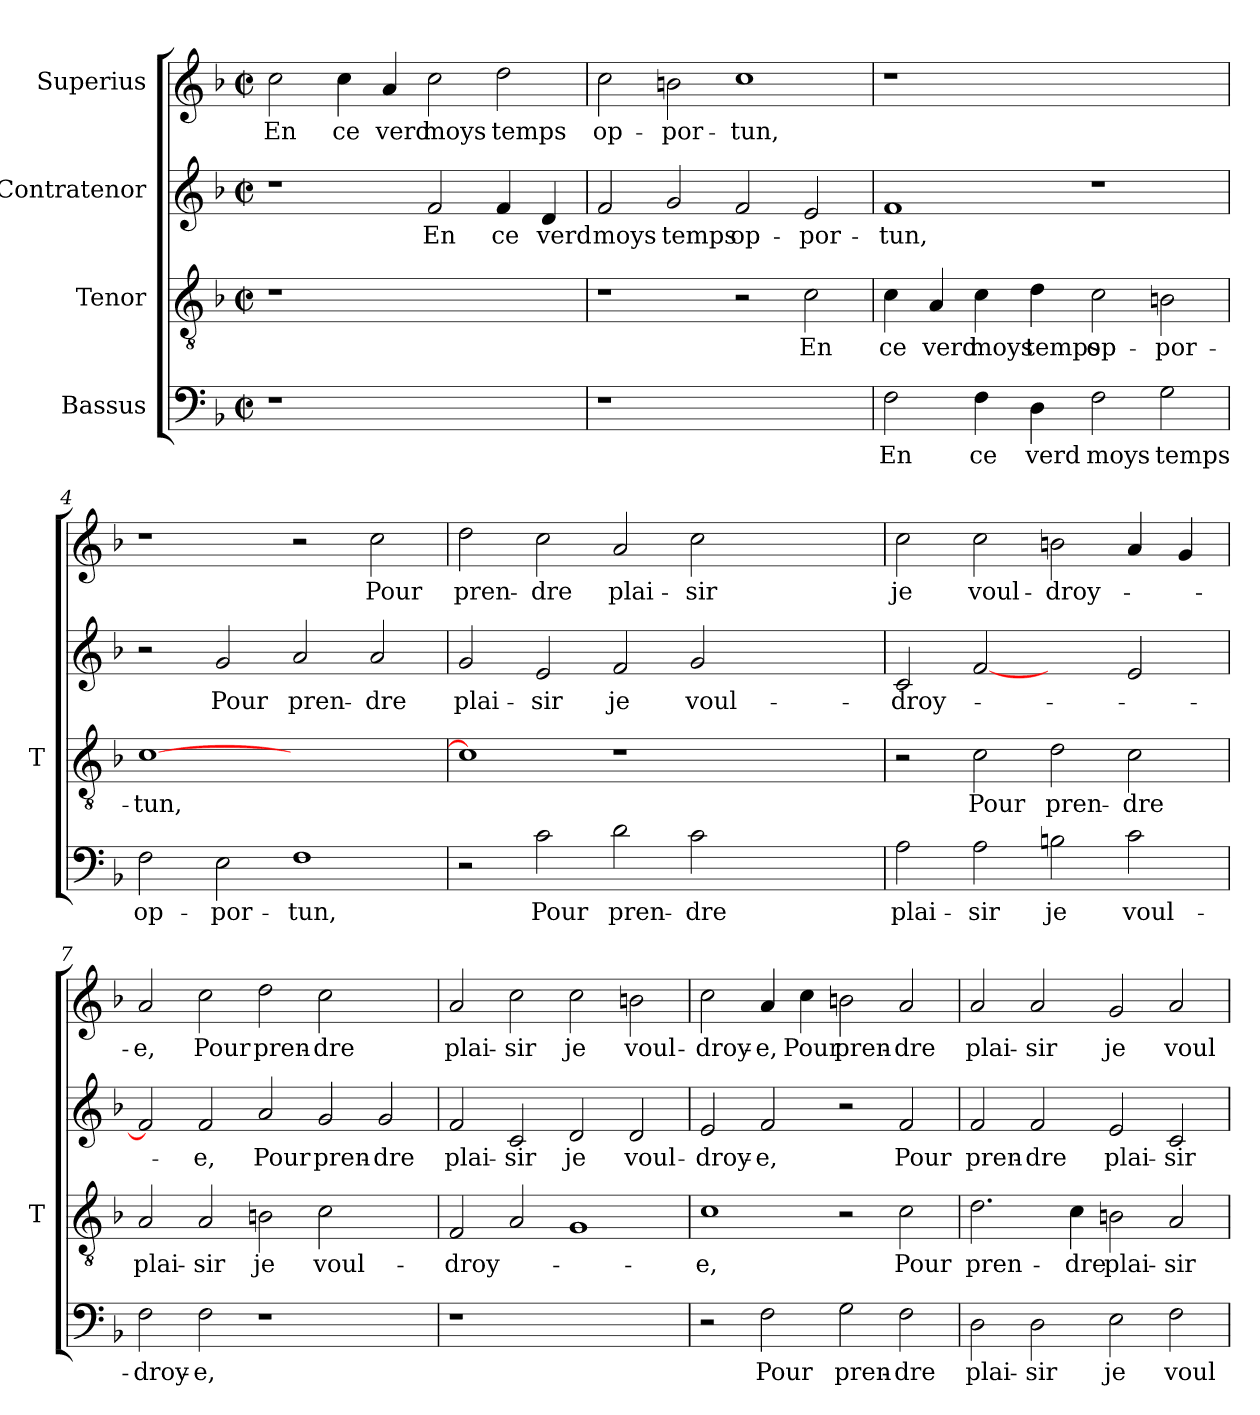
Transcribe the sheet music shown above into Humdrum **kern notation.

**kern	**text	**kern	**text	**kern	**text	**kern	**text
*part4	*part4	*part3	*part3	*part2	*part2	*part1	*part1
*staff4	*staff4	*staff3	*staff3	*staff2	*staff2	*staff1	*staff1
*I"Bassus	*	*I"Tenor	*	*I"Contratenor	*	*I"Superius	*
*	*	*I'T	*	*	*	*	*
*clefF4	*	*clefGv2	*	*clefG2	*	*clefG2	*
*k[b-]	*	*k[b-]	*	*k[b-]	*	*k[b-]	*
*F:	*	*F:	*	*F:	*	*F:	*
*M2/2	*	*M2/2	*	*M2/2	*	*M2/2	*
*met(c|)	*	*met(c|)	*	*met(c|)	*	*met(c|)	*
=1	=1	=1	=1	=1	=1	=1	=1
1r	.	1r	.	1r	.	2cc	-En
.	.	.	.	.	.	4cc	-ce
.	.	.	.	.	.	4a	-verd
1ryy	.	1ryy	.	2f	-En	2cc	-moys
.	.	.	.	4f	-ce	2dd	-temps
.	.	.	.	4d	-verd	.	.
=2	=2	=2	=2	=2	=2	=2	=2
1r	.	1r	.	2f	-moys	2cc	op-
.	.	.	.	2g	-temps	2b	por-
1ryy	.	2r	.	2f	op-	1cc	-tun,
.	.	2c	-En	2e	por-	.	.
=3	=3	=3	=3	=3	=3	=3	=3
2F	-En	4c	-ce	1f	-tun,	1r	.
.	.	4A	-verd	.	.	.	.
4F	-ce	4c	-moys	.	.	.	.
4D	-verd	4d	-temps	.	.	.	.
2F	-moys	2c	op-	1r	.	1ryy	.
2G	-temps	2Bn	por-	.	.	.	.
=4	=4	=4	=4	=4	=4	=4	=4
2F	op-	[1c	-tun,	2r	.	1r	.
2E	por-	.	.	2g	-Pour	.	.
1F	-tun,	1ryy	.	2a	pren-	2r	.
.	.	.	.	2a	-dre	2cc	-Pour
=5	=5	=5	=5	=5	=5	=5	=5
2r	.	1c]	.	2g	plai-	2dd	pren-
2c	-Pour	.	.	2e	-sir	2cc	-dre
2d	pren-	1r	.	2f	-je	2a	plai-
2c	-dre	.	.	2g	voul-	2cc	-sir
1ryy	.	1ryy	.	1ryy	.	1ryy	.
=6	=6	=6	=6	=6	=6	=6	=6
2A	plai-	2r	.	2c	droy-	2cc	-je
2A	-sir	2c	-Pour	[2f	.	2cc	voul-
2Bn	-je	2d	pren-	2ryy	.	2b	droy-
2c	voul-	2c	-dre	2e	.	4a	.
.	.	.	.	.	.	4g	.
!!LO:PB:g=z
=7	=7	=7	=7	=7	=7	=7	=7
2F	droy-	2A	plai-	2f]	.	2a	-e,
2F	-e,	2A	-sir	2f	-e,	2cc	-Pour
1r	.	2Bn	-je	2a	-Pour	2dd	pren-
.	.	2c	voul-	2g	pren-	2cc	-dre
2ryy	.	2ryy	.	2g	-dre	2ryy	.
=8	=8	=8	=8	=8	=8	=8	=8
1r	.	2F	droy-	2f	plai-	2a	plai-
.	.	2A	.	2c	-sir	2cc	-sir
1ryy	.	1G	.	2d	-je	2cc	-je
.	.	.	.	2d	voul-	2bn	voul-
=9	=9	=9	=9	=9	=9	=9	=9
2r	.	1c	-e,	2e	droy-	2cc	droy-
2F	-Pour	.	.	2f	-e,	4a	-e,
.	.	.	.	.	.	4cc	-Pour
2G	pren-	2r	.	2r	.	2b	pren-
2F	-dre	2c	-Pour	2f	-Pour	2a	-dre
=10	=10	=10	=10	=10	=10	=10	=10
2D	plai-	2.d	pren-	2f	pren-	2a	plai-
2D	-sir	.	.	2f	-dre	2a	-sir
.	.	4c	-dre	.	.	.	.
2E	-je	2Bn	plai-	2e	plai-	2g	-je
2F	voul-	2A	-sir	2c	-sir	2a	voul-
=	=	=	=	=	=	=	=
*-	*-	*-	*-	*-	*-	*-	*-
